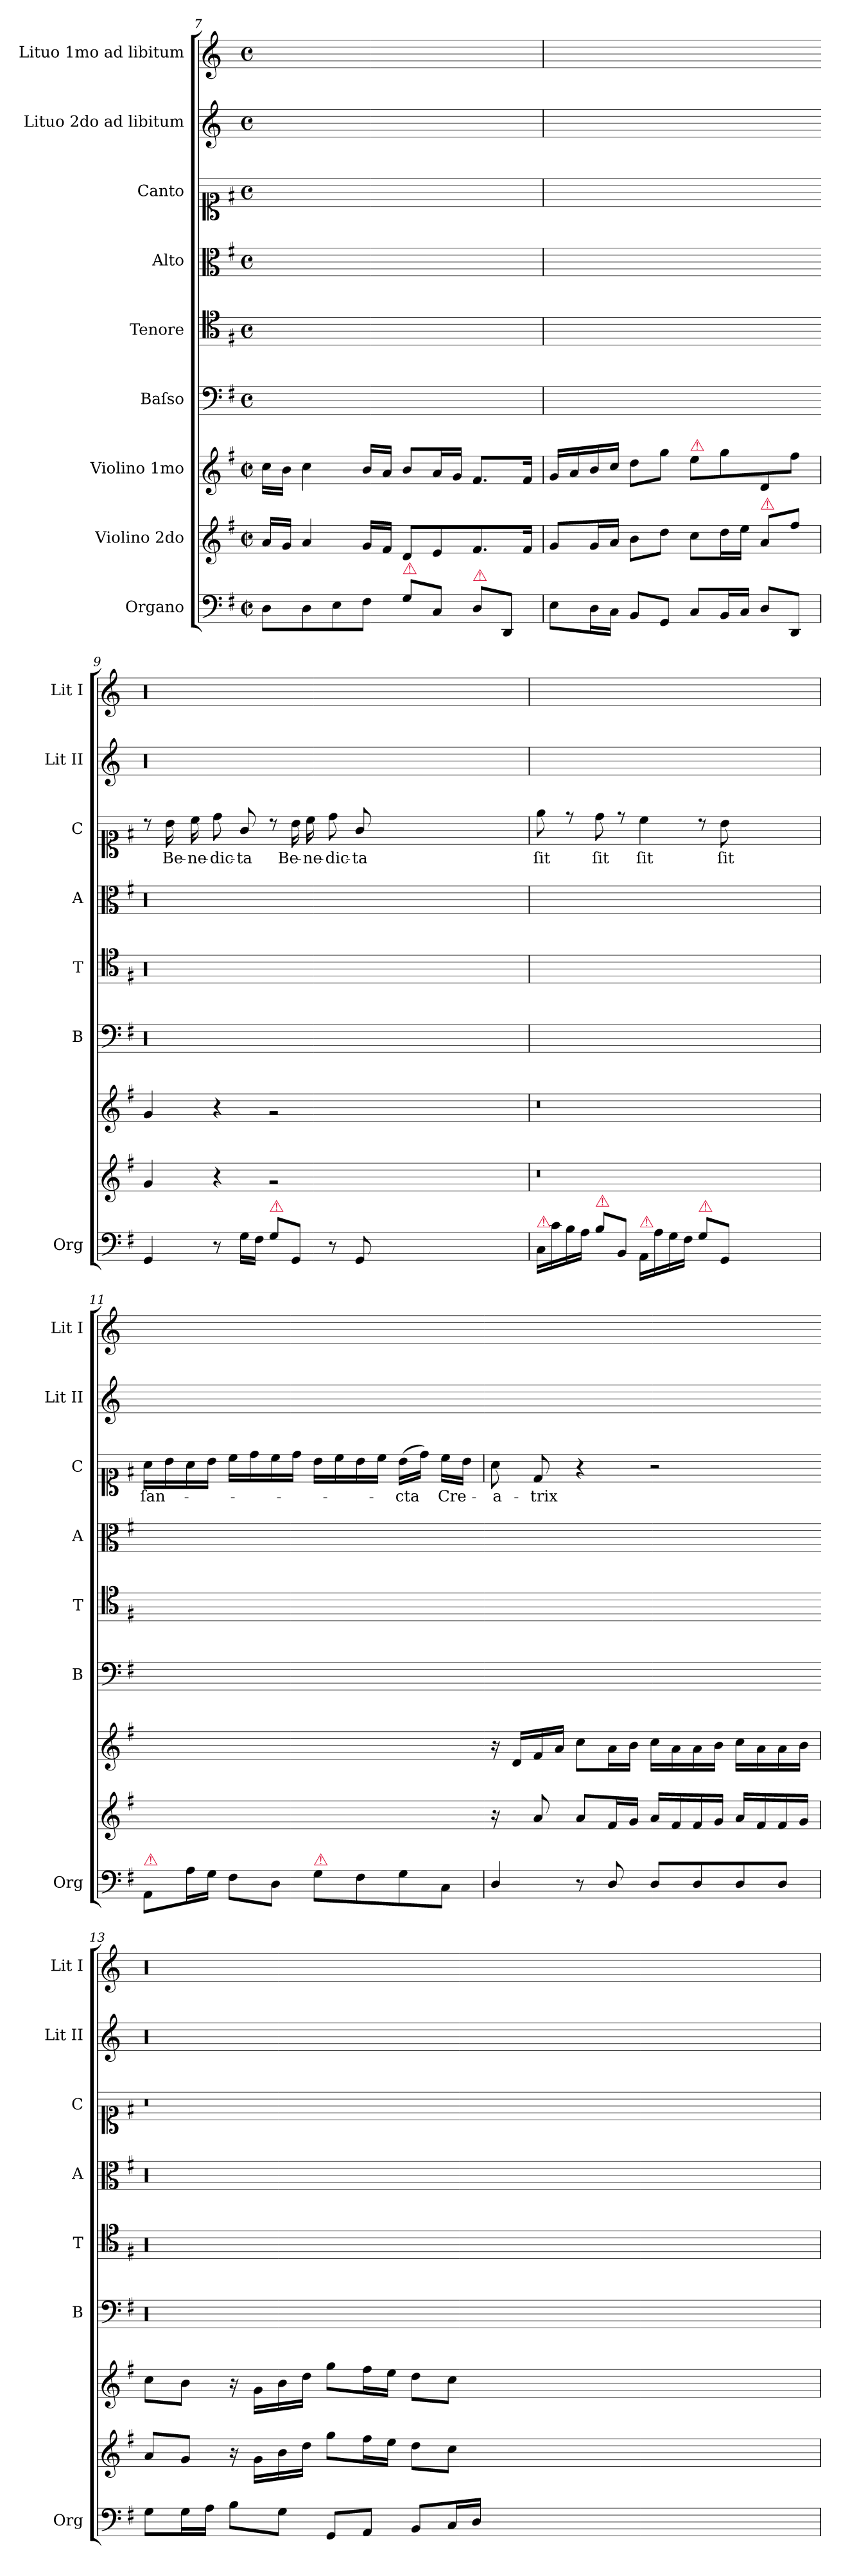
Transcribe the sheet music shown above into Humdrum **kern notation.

**kern	**kern	**kern	**kern	**kern	**kern	**kern	**text	**kern	**kern
*part9	*part8	*part7	*part6	*part5	*part4	*part3	*part3	*part2	*part1
*staff9	*staff8	*staff7	*staff6	*staff5	*staff4	*staff3	*staff3	*staff2	*staff1
*I"Organo	*I"Violino 2do	*I"Violino 1mo	*I"Baſso	*I"Tenore	*I"Alto	*I"Canto	*	*I"Lituo 2do ad libitum	*I"Lituo 1mo ad libitum
*I'Org	*	*	*I'B	*I'T	*I'A	*I'C	*	*I'Lit II	*I'Lit I
*clefF4	*clefG2	*clefG2	*clefF4	*clefC4	*clefC3	*clefC1	*	*clefG2	*clefG2
*	*	*	*	*	*	*	*	*ITrd-4c-7	*ITrd-4c-7
*k[f#]	*k[f#]	*k[f#]	*k[f#]	*k[f#]	*k[f#]	*k[f#]	*	*k[f#]	*k[f#]
*M2/2	*M2/2	*M2/2	*M4/4	*M4/4	*M4/4	*M4/4	*	*M4/4	*M4/4
*met(c|)	*met(c|)	*met(c|)	*met(c)	*met(c)	*met(c)	*met(c)	*	*met(c)	*met(c)
=7	=7	=7	=7	=7	=7	=7	=7	=7	=7
8D\L	16a/LL	16cc\LL	1ryy	1ryy	1ryy	1ryy	.	1ryy	1ryy
.	16g/JJ	16b\JJ	.	.	.	.	.	.	.
8D\	4a/	4cc\	.	.	.	.	.	.	.
8E\	.	.	.	.	.	.	.	.	.
8F#\J	16g/LL	16b/LL	.	.	.	.	.	.	.
.	16f#/JJ	16a/JJ	.	.	.	.	.	.	.
!LO:TX:a:color=crimson:t=⚠	!	!	!	!	!	!	!	!	!
8G\L	8d/L	8b/L	.	.	.	.	.	.	.
8C/J	8e/	16a/L	.	.	.	.	.	.	.
.	.	16g/JJ	.	.	.	.	.	.	.
!LO:TX:a:color=crimson:t=⚠	!	!	!	!	!	!	!	!	!
8D\L	8.f#/	8.f#/L	.	.	.	.	.	.	.
8DD/J	.	.	.	.	.	.	.	.	.
.	16f#/Jk	16f#/Jk	.	.	.	.	.	.	.
=8	=8	=8	=8	=8	=8	=8	=8	=8	=8
8E\L	8g/L	16g/LL	1ryy	1ryy	1ryy	1ryy	.	1ryy	1ryy
.	.	16a/	.	.	.	.	.	.	.
16D\L	16g/L	16b/	.	.	.	.	.	.	.
16C\JJ	16a/JJ	16cc/JJ	.	.	.	.	.	.	.
8BB/L	8b\L	8dd\L	.	.	.	.	.	.	.
8GG/J	8dd\J	8gg\J	.	.	.	.	.	.	.
!	!	!LO:TX:a:color=crimson:t=⚠	!	!	!	!	!	!	!
8C/L	8cc\L	8ee\L	.	.	.	.	.	.	.
16BB/L	16dd\L	8gg\	.	.	.	.	.	.	.
16C/JJ	16ee\JJ	.	.	.	.	.	.	.	.
!	!LO:TX:a:color=crimson:t=⚠	!	!	!	!	!	!	!	!
8D/L	8a/L	8d/	.	.	.	.	.	.	.
8DD/J	8ff#\J	8ff#\J	.	.	.	.	.	.	.
=9	=9	=9	=9	=9	=9	=9-	=9	=9	=9
4GG/	4g/	4g/	00r	00r	00r	8rb	.	00r	00r
.	.	.	.	.	.	16b\	Be-	.	.
.	.	.	.	.	.	16cc\	-ne-	.	.
8r	4r	4r	.	.	.	8dd\	-dic-	.	.
16G\LL	.	.	.	.	.	8g/	-ta	.	.
16F#\JJ	.	.	.	.	.	.	.	.	.
!LO:TX:a:color=crimson:t=⚠	!	!	!	!	!	!	!	!	!
8G\L	2rg	2rg	.	.	.	8rb	.	.	.
!	!	!	!	!	!	!	!LO:LY:i	!	!
8GG/J	.	.	.	.	.	16b\	Be-	.	.
!	!	!	!	!	!	!	!LO:LY:i	!	!
.	.	.	.	.	.	16cc\	-ne-	.	.
!	!	!	!	!	!	!	!LO:LY:i	!	!
8r	.	.	.	.	.	8dd\	-dic-	.	.
!	!	!	!	!	!	!	!LO:LY:i	!	!
8GG/	.	.	.	.	.	8g/	-ta	.	.
0.ryy	0.ryy	0.ryy	.	.	.	0.ryy	.	.	.
=10	=10	=10	=10	=10	=10	=10	=10	=10	=10
!LO:TX:a:color=crimson:t=⚠	!	!	!	!	!	!	!	!	!
16C/LL	0r	0r	0ryy	0ryy	0ryy	8ee\	ſit	0ryy	0ryy
16c\	.	.	.	.	.	.	.	.	.
16B\	.	.	.	.	.	8rdd	.	.	.
16A\JJ	.	.	.	.	.	.	.	.	.
!LO:TX:a:color=crimson:t=⚠	!	!	!	!	!	!	!	!	!
8B\L	.	.	.	.	.	8dd\	ſit	.	.
8BB/J	.	.	.	.	.	8rdd	.	.	.
!LO:TX:a:color=crimson:t=⚠	!	!	!	!	!	!	!	!	!
!	!	!	!	!	!	!	!LO:LY:i	!	!
16AA/LL	.	.	.	.	.	4cc\	ſit	.	.
16A\	.	.	.	.	.	.	.	.	.
16G\	.	.	.	.	.	.	.	.	.
16F#\JJ	.	.	.	.	.	.	.	.	.
!LO:TX:a:color=crimson:t=⚠	!	!	!	!	!	!	!	!	!
8G\L	.	.	.	.	.	8rb	.	.	.
!	!	!	!	!	!	!	!LO:LY:i	!	!
8GG/J	.	.	.	.	.	8b\	ſit	.	.
1ryy	.	.	.	.	.	1ryy	.	.	.
=11	=11	=11	=11	=11	=11	=11	=11	=11	=11
!LO:TX:a:color=crimson:t=⚠	!	!	!	!	!	!	!	!	!
8AA/L	1ryy	1ryy	1ryy	1ryy	1ryy	16a\LL	ſan-	1ryy	1ryy
.	.	.	.	.	.	16b\	.	.	.
16A\L	.	.	.	.	.	16a\	.	.	.
16G\JJ	.	.	.	.	.	16b\JJ	.	.	.
8F#\L	.	.	.	.	.	16cc\LL	.	.	.
.	.	.	.	.	.	16dd\	.	.	.
8D\J	.	.	.	.	.	16cc\	.	.	.
.	.	.	.	.	.	16dd\JJ	.	.	.
!LO:TX:a:color=crimson:t=⚠	!	!	!	!	!	!	!	!	!
8G\L	.	.	.	.	.	16b\LL	.	.	.
.	.	.	.	.	.	16cc\	.	.	.
8F#\	.	.	.	.	.	16b\	.	.	.
.	.	.	.	.	.	16cc\JJ	.	.	.
8G\	.	.	.	.	.	(>16b\LL	-cta	.	.
.	.	.	.	.	.	16dd\JJ)	.	.	.
8C/J	.	.	.	.	.	16cc\LL	Cre-	.	.
.	.	.	.	.	.	16b\JJ	.	.	.
=12	=12-	=12-	=12	=12	=12	=12	=12	=12	=12
!	!LO:N:vis=16	!	!	!	!	!	!	!	!
4D/	8r	16r	1ryy	1ryy	1ryy	8a\	-a-	1ryy	1ryy
.	.	16d/LL	.	.	.	.	.	.	.
.	8a/	16f#/	.	.	.	8d/	-trix	.	.
.	.	16a/JJ	.	.	.	.	.	.	.
8r	8a/L	8cc\L	.	.	.	4r	.	.	.
8D/	16f#/L	16a\L	.	.	.	.	.	.	.
.	16g/JJ	16b\JJ	.	.	.	.	.	.	.
8D/L	16a/LL	16cc\LL	.	.	.	2r	.	.	.
.	16f#/	16a\	.	.	.	.	.	.	.
8D/	16f#/	16a\	.	.	.	.	.	.	.
.	16g/JJ	16b\JJ	.	.	.	.	.	.	.
8D/	16a/LL	16cc\LL	.	.	.	.	.	.	.
.	16f#/	16a\	.	.	.	.	.	.	.
8D/J	16f#/	16a\	.	.	.	.	.	.	.
.	16g/JJ	16b\JJ	.	.	.	.	.	.	.
=13	=13	=13	=13	=13	=13	=13-	=13	=13	=13
8G\L	8a/L	8cc\L	00r	00r	00r	0r	.	00r	00r
16G\L	8g/J	8b\J	.	.	.	.	.	.	.
16A\JJ	.	.	.	.	.	.	.	.	.
8B\L	16r	16r	.	.	.	.	.	.	.
.	16g\LL	16g\LL	.	.	.	.	.	.	.
8G\J	16b\	16b\	.	.	.	.	.	.	.
.	16dd\JJ	16dd\JJ	.	.	.	.	.	.	.
8GG/L	8gg\L	8gg\L	.	.	.	.	.	.	.
8AA/J	16ff#\L	16ff#\L	.	.	.	.	.	.	.
.	16ee\JJ	16ee\JJ	.	.	.	.	.	.	.
8BB/L	8dd\L	8dd\L	.	.	.	.	.	.	.
16C/L	8cc\J	8cc\J	.	.	.	.	.	.	.
16D/JJ	.	.	.	.	.	.	.	.	.
0.ryy	0.ryy	0.ryy	.	.	.	.	.	.	.
.	.	.	.	.	.	0ryy	.	.	.
=	=	=	=	=	=	=	=	=	=
*-	*-	*-	*-	*-	*-	*-	*-	*-	*-
